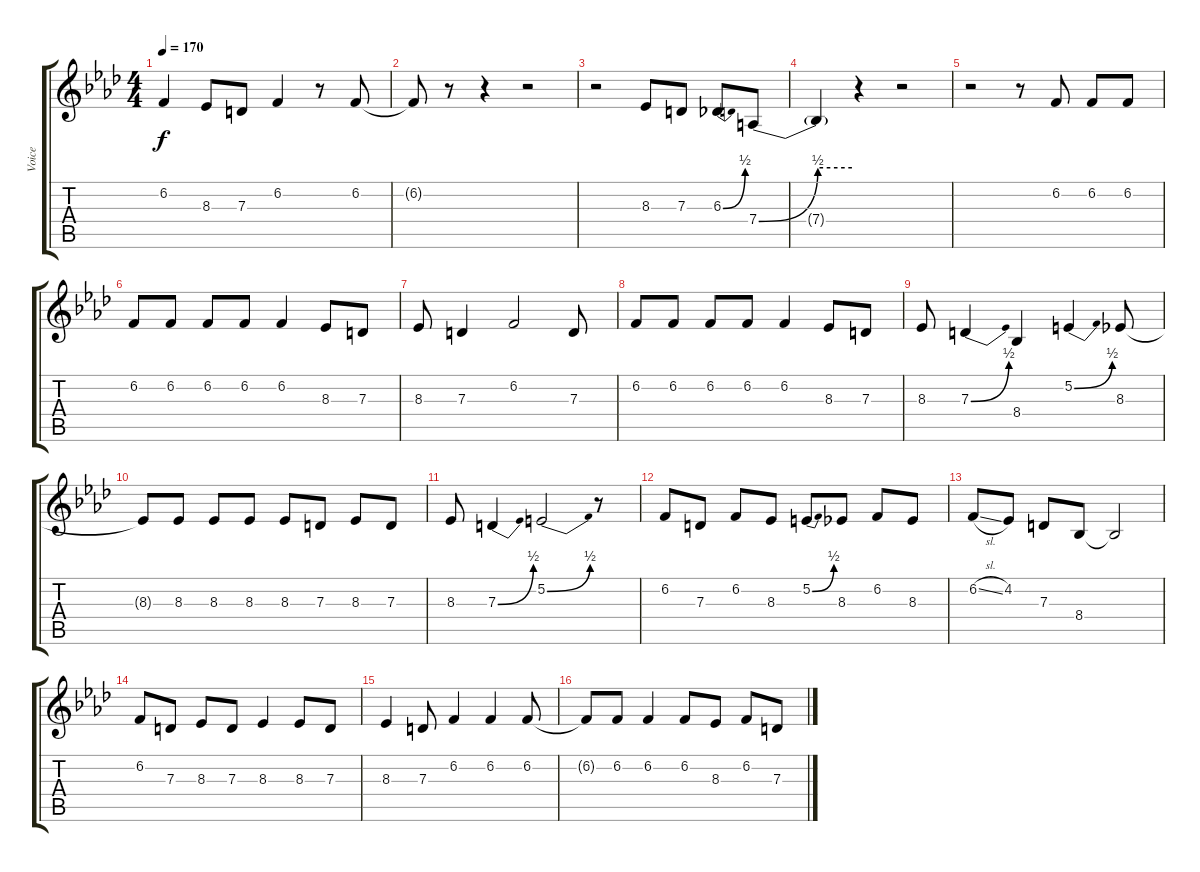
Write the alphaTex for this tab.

\track ("Voice" "Voice") {instrument harmonica}
\staff {score tabs}
\tuning (E4 B3 G3 D3 A2 E2) {hide}
\ts (4 4)
\tempo 170
\clef g2
\ks ab
6.2{t}.4{dy f} 8.3.8 7.3.8 6.2.4 r.8 6.2.8 |
6.2{t}.8 r.8 r.4 r.2 |
r.2 8.3.8 7.3.8 6.3{be (bend 0 0 60 2)}.8 7.4{be (bend 0 0 60 2)}.8 |
7.4{be (hold 0 2 60 2) t}.4 r.4 r.2 |
r.2 r.8 6.2.8 6.2.8 6.2.8 |
6.2.8 6.2.8 6.2.8 6.2.8 6.2.4 8.3.8 7.3.8 |
8.3.8 7.3.4 6.2.2 7.3.8 |
6.2.8 6.2.8 6.2.8 6.2.8 6.2.4 8.3.8 7.3.8 |
8.3.8 7.3{be (bend 0 0 60 2)}.4 8.4.4 5.2{be (bend 0 0 60 2)}.4 8.3.8 |
8.3{t}.8 8.3.8 8.3.8 8.3.8 8.3.8 7.3.8 8.3.8 7.3.8 |
8.3.8 7.3{be (bend 0 0 60 2)}.4 5.2{be (bend 0 0 60 2)}.2 r.8 |
6.2.8 7.3.8 6.2.8 8.3.8 5.2{be (bend 0 0 60 2)}.8 8.3.8 6.2.8 8.3.8 |
6.2{sl}.8 4.2.8 7.3.8 8.4.8 8.4{t}.2 |
6.2.8 7.3.8 8.3.8 7.3.8 8.3.4 8.3.8 7.3.8 |
8.3.4 7.3.8 6.2.4 6.2.4 6.2.8 |
6.2{t}.8 6.2.8 6.2.4 6.2.8 8.3.8 6.2.8 7.3.8
